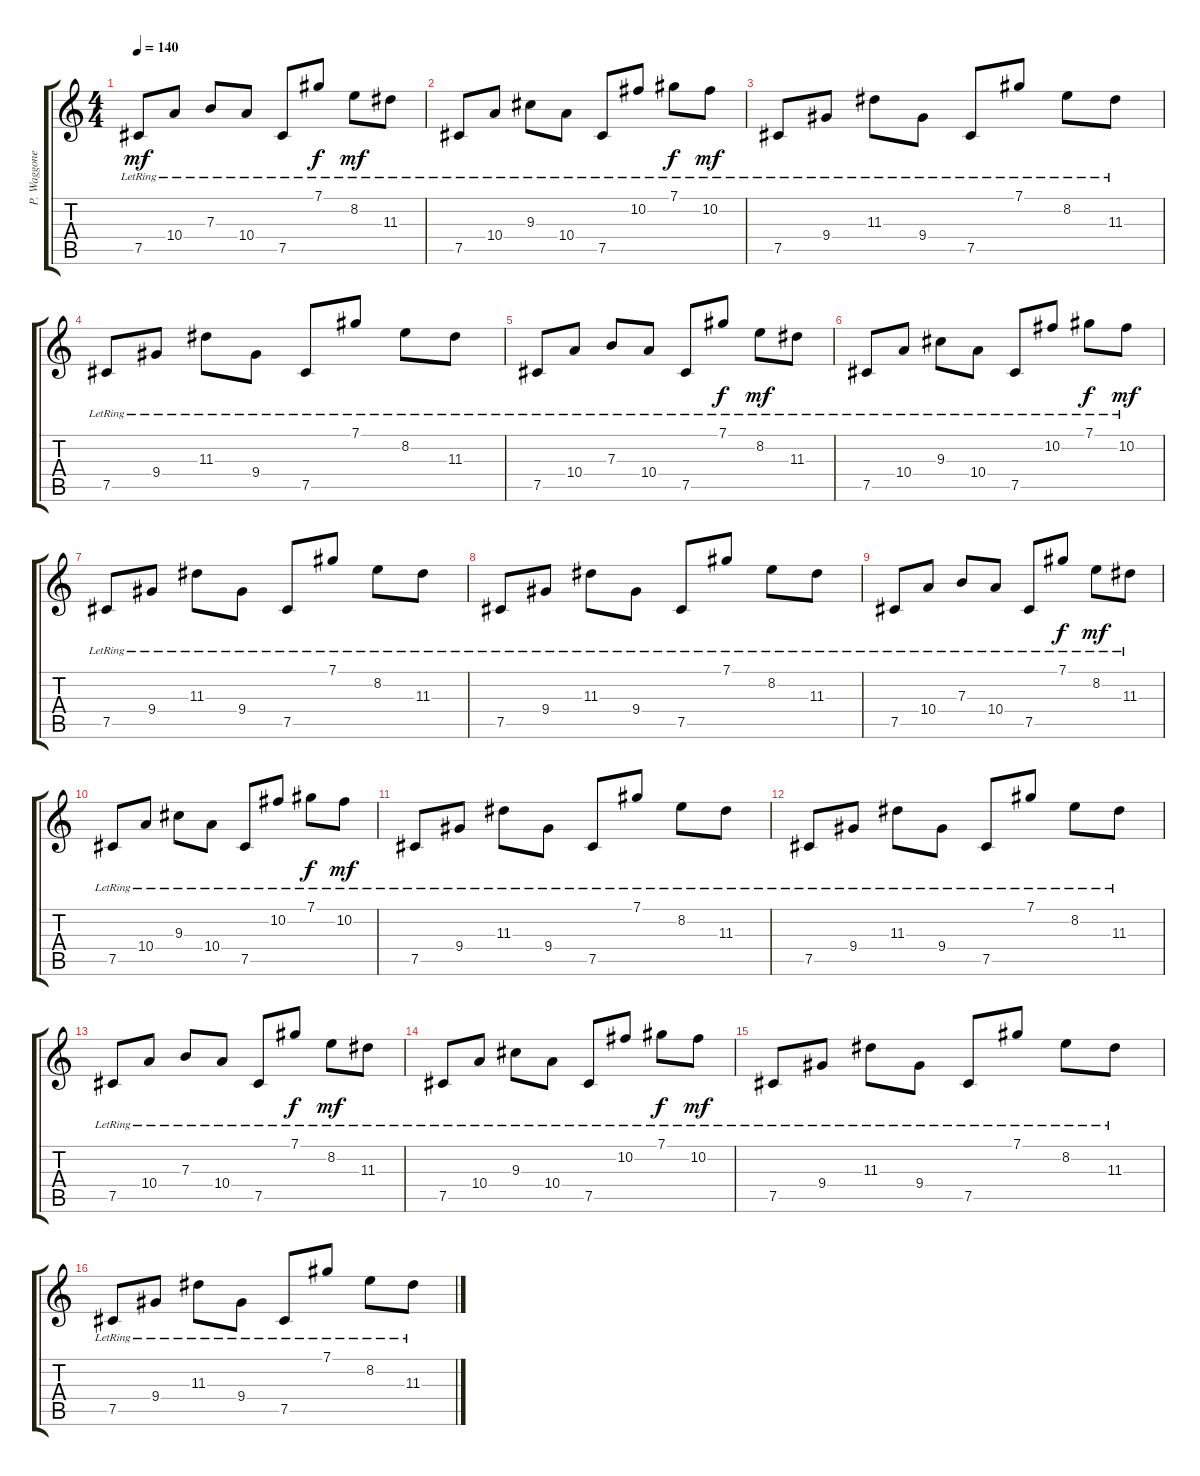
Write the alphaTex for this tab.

\track ("P. Waggoner Lead Gtr." "P. Waggone") {instrument distortionguitar}
\staff {score tabs}
\tuning (Db4 Ab3 E3 B2 Gb2 Db2) {hide}
\ts (4 4)
\tempo 140
\clef g2
\ks c
7.5{lr}.8{dy mf} 10.4{lr}.8 7.3{lr}.8 10.4{lr}.8 7.5{lr}.8 7.1{lr}.8{dy f} 8.2{lr}.8{dy mf} 11.3{lr}.8 |
7.5{lr}.8 10.4{lr}.8 9.3{lr}.8 10.4{lr}.8 7.5{lr}.8 10.2{lr}.8 7.1{lr}.8{dy f} 10.2{lr}.8{dy mf} |
7.5{lr}.8 9.4{lr}.8 11.3{lr}.8 9.4{lr}.8 7.5{lr}.8 7.1{lr}.8 8.2{lr}.8 11.3{lr}.8 |
7.5{lr}.8 9.4{lr}.8 11.3{lr}.8 9.4{lr}.8 7.5{lr}.8 7.1{lr}.8 8.2{lr}.8 11.3{lr}.8 |
7.5{lr}.8 10.4{lr}.8 7.3{lr}.8 10.4{lr}.8 7.5{lr}.8 7.1{lr}.8{dy f} 8.2{lr}.8{dy mf} 11.3{lr}.8 |
7.5{lr}.8 10.4{lr}.8 9.3{lr}.8 10.4{lr}.8 7.5{lr}.8 10.2{lr}.8 7.1{lr}.8{dy f} 10.2{lr}.8{dy mf} |
7.5{lr}.8 9.4{lr}.8 11.3{lr}.8 9.4{lr}.8 7.5{lr}.8 7.1{lr}.8 8.2{lr}.8 11.3{lr}.8 |
7.5{lr}.8 9.4{lr}.8 11.3{lr}.8 9.4{lr}.8 7.5{lr}.8 7.1{lr}.8 8.2{lr}.8 11.3{lr}.8 |
7.5{lr}.8 10.4{lr}.8 7.3{lr}.8 10.4{lr}.8 7.5{lr}.8 7.1{lr}.8{dy f} 8.2{lr}.8{dy mf} 11.3{lr}.8 |
7.5{lr}.8 10.4{lr}.8 9.3{lr}.8 10.4{lr}.8 7.5{lr}.8 10.2{lr}.8 7.1{lr}.8{dy f} 10.2{lr}.8{dy mf} |
7.5{lr}.8 9.4{lr}.8 11.3{lr}.8 9.4{lr}.8 7.5{lr}.8 7.1{lr}.8 8.2{lr}.8 11.3{lr}.8 |
7.5{lr}.8 9.4{lr}.8 11.3{lr}.8 9.4{lr}.8 7.5{lr}.8 7.1{lr}.8 8.2{lr}.8 11.3{lr}.8 |
7.5{lr}.8 10.4{lr}.8 7.3{lr}.8 10.4{lr}.8 7.5{lr}.8 7.1{lr}.8{dy f} 8.2{lr}.8{dy mf} 11.3{lr}.8 |
7.5{lr}.8 10.4{lr}.8 9.3{lr}.8 10.4{lr}.8 7.5{lr}.8 10.2{lr}.8 7.1{lr}.8{dy f} 10.2{lr}.8{dy mf} |
7.5{lr}.8 9.4{lr}.8 11.3{lr}.8 9.4{lr}.8 7.5{lr}.8 7.1{lr}.8 8.2{lr}.8 11.3{lr}.8 |
7.5{lr}.8 9.4{lr}.8 11.3{lr}.8 9.4{lr}.8 7.5{lr}.8 7.1{lr}.8 8.2{lr}.8 11.3{lr}.8
